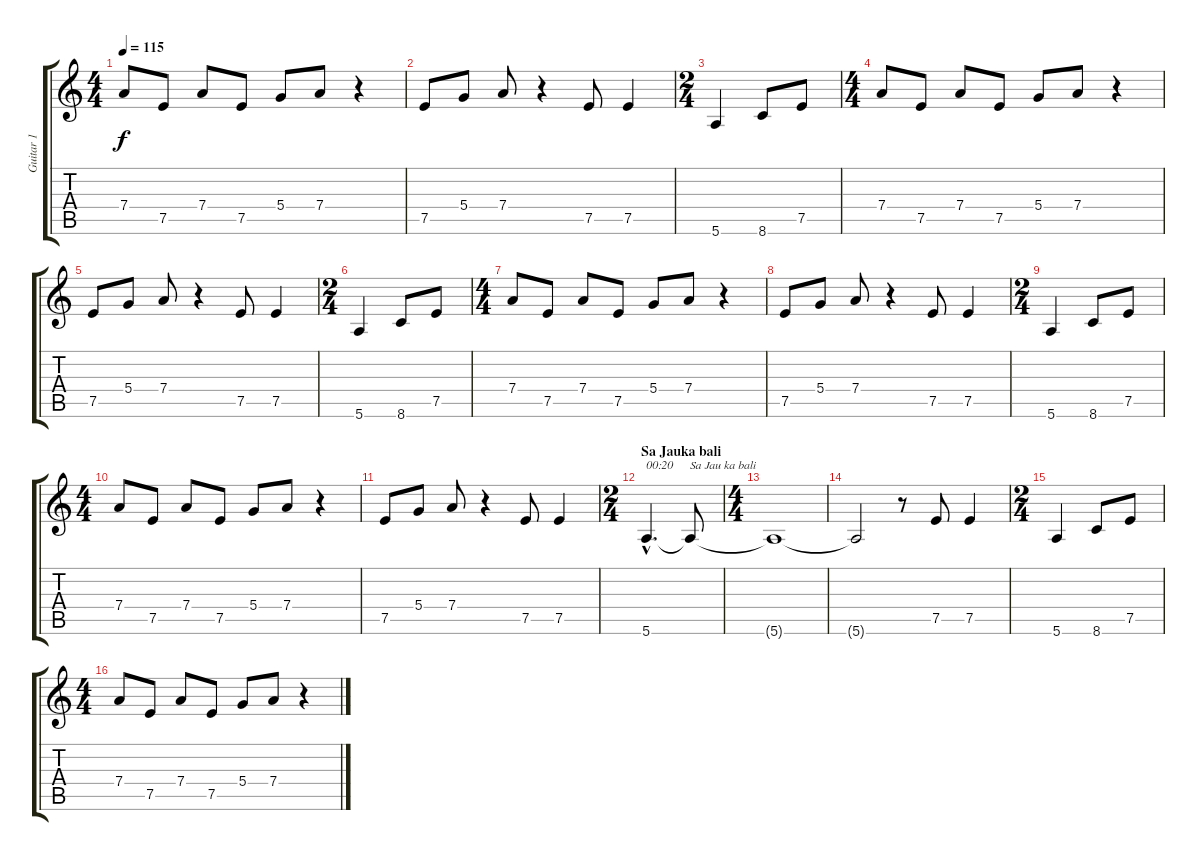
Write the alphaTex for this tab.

\track ("Guitar 1" "Guitar 1") {instrument acousticguitarsteel}
\staff {score tabs}
\tuning (E4 B3 G3 D3 A2 E2) {hide}
\ts (4 4)
\tempo 115
\clef g2
\ks c
7.4.8{dy f instrument acousticguitarsteel} 7.5.8 7.4.8 7.5.8 5.4.8 7.4.8 r.4 |
7.5.8 5.4.8 7.4.8 r.4 7.5.8 7.5.4 |
\ts (2 4)
5.6.4 8.6.8 7.5.8 |
\ts (4 4)
7.4.8 7.5.8 7.4.8 7.5.8 5.4.8 7.4.8 r.4 |
7.5.8 5.4.8 7.4.8 r.4 7.5.8 7.5.4 |
\ts (2 4)
5.6.4 8.6.8 7.5.8 |
\ts (4 4)
7.4.8 7.5.8 7.4.8 7.5.8 5.4.8 7.4.8 r.4 |
7.5.8 5.4.8 7.4.8 r.4 7.5.8 7.5.4 |
\ts (2 4)
5.6.4 8.6.8 7.5.8 |
\ts (4 4)
7.4.8 7.5.8 7.4.8 7.5.8 5.4.8 7.4.8 r.4 |
7.5.8 5.4.8 7.4.8 r.4 7.5.8 7.5.4 |
\ts (2 4)
\section ("" "Sa Jauka bali")
5.6{hac}.4{d txt "00:20"} 5.6{t}.8{txt "Sa Jau ka bali"} |
\ts (4 4)
\section ("" "")
5.6{t}.1 |
5.6{t}.2 r.8 7.5.8 7.5.4 |
\ts (2 4)
5.6.4 8.6.8 7.5.8 |
\ts (4 4)
7.4.8 7.5.8 7.4.8 7.5.8 5.4.8 7.4.8 r.4
